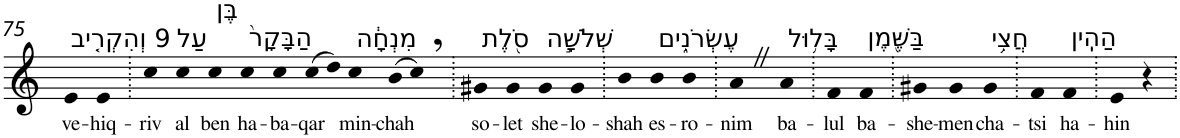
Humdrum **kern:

**kern	**text
*part1	*part1
*staff1	*staff1
*I"Piano	*
*I'Pno	*
!!LO:PB:g=z
*clefG2	*
*k[]	*
=75	=75
!LO:TX:a:t=9 וְהִקְרִ֤יב	!
!	!LO:LY:b
4e	ve-
!	!LO:LY:b
4e	-hiq-
=76.	=76.
!	!LO:LY:b
4cc	-riv
!LO:TX:a:t=עַל	!
!	!LO:LY:b
4cc	al
!LO:TX:a:t=בֶּן	!
!	!LO:LY:b
4cc	ben
!LO:TX:a:t=הַבָּקָר֙	!
!	!LO:LY:b
4cc	ha-
!	!LO:LY:b
4cc	-ba-
!	!LO:LY:b
(>8cc	-qar
8dd)	.
!LO:TX:a:t=מִנְחָ֔ה	!
!	!LO:LY:b
4cc	min-
!	!LO:LY:b
(>8b	-chah
8cc,)	.
=77.	=77.
!LO:TX:a:t=סֹ֖לֶת	!
!	!LO:LY:b
4g#X	so-
!	!LO:LY:b
4g#	-let
!LO:TX:a:t=שְׁלֹשָׁ֣ה	!
!	!LO:LY:b
4g#	she-
!	!LO:LY:b
4g#	-lo-
=78.	=78.
!	!LO:LY:b
4b	-shah
!LO:TX:a:t=עֶשְׂרֹנִ֑ים	!
!	!LO:LY:b
4b	es-
!	!LO:LY:b
4b	-ro-
=79.	=79.
!	!LO:LY:b
4aZ	-nim
!LO:TX:a:t=בָּל֥וּל	!
!	!LO:LY:b
4a	ba-
=80.	=80.
!	!LO:LY:b
4f	-lul
!LO:TX:a:t=בַּשֶּׁ֖מֶן	!
!	!LO:LY:b
4f	ba-
=81.	=81.
!	!LO:LY:b
4g#X	-she-
!	!LO:LY:b
4g#	-men
!LO:TX:a:t=חֲצִ֥י	!
!	!LO:LY:b
4g#	cha-
=82.	=82.
!	!LO:LY:b
4f	-tsi
!LO:TX:a:t=הַהִֽין	!
!	!LO:LY:b
4f	ha-
=83.	=83.
!	!LO:LY:b
4e	-hin
4r	.
=.	=.
*-	*-
